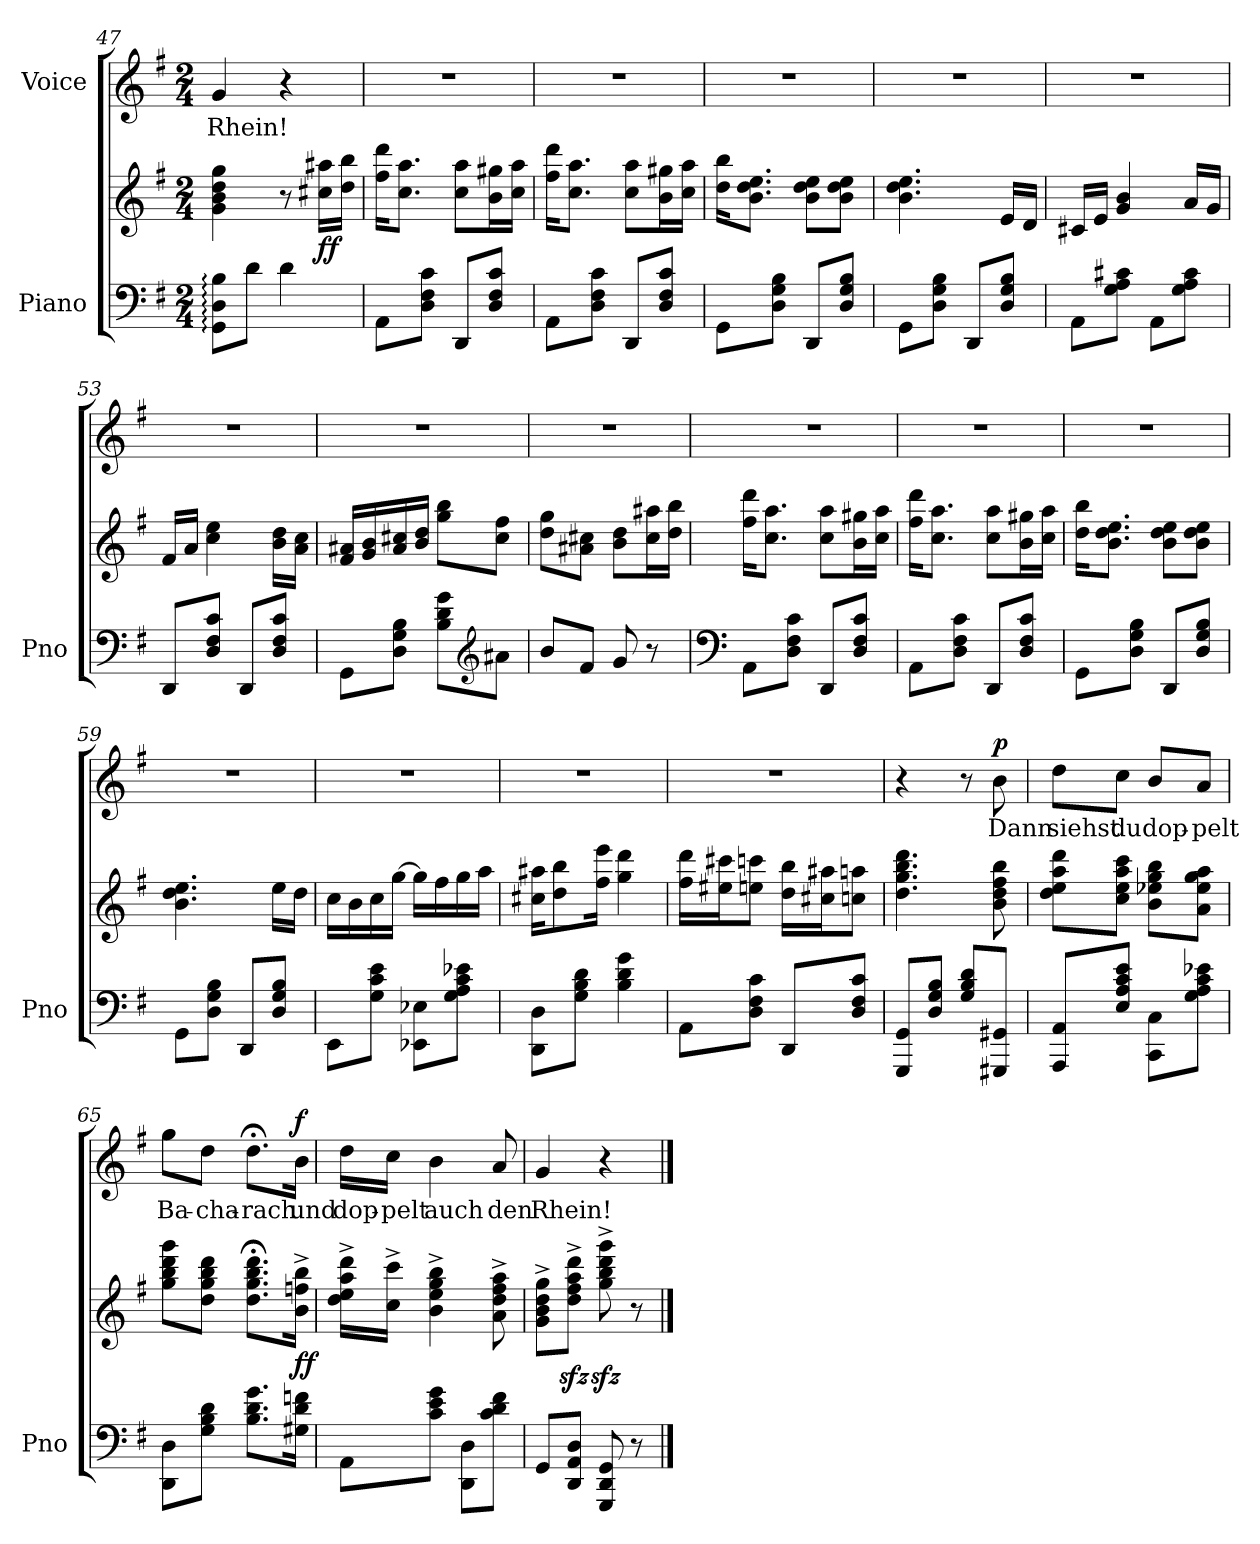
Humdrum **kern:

**kern	**kern	**dynam	**kern	**text	**dynam
*part2	*part2	*part2	*part1	*part1	*part1
*staff3	*staff2	*staff2/3	*staff1	*staff1	*staff1
*I"Piano	*	*	*I"Voice	*	*
*I'Pno	*	*	*	*	*
*clefF4	*clefG2	*	*clefG2	*	*
*k[f#]	*k[f#]	*	*k[f#]	*	*
*M2/4	*M2/4	*	*M2/4	*	*
=47	=47	=47	=47	=47	=47
!	!	!	!	!LO:LY:b	!
8GG\: 8D\: 8B\:L	4g\ 4b\ 4dd\ 4gg\	.	4g/	Rhein!	.
8d\J	.	.	.	.	.
4d\	8r	.	4r	.	.
!	!	!LO:DY:b	!	!	!
.	16cc#X\ 16aa#X\LL	ff	.	.	.
.	16dd\ 16bb\JJ	.	.	.	.
=48	=48	=48	=48	=48	=48
8AA\L	16ff#\ 16ddd\KL	.	2r	.	.
.	8.cc\ 8.aa\J	.	.	.	.
8D\ 8F#\ 8c\J	.	.	.	.	.
8DD/L	8cc\ 8aa\L	.	.	.	.
8D/ 8F#/ 8c/J	16b\ 16gg#X\L	.	.	.	.
.	16cc\ 16aa\JJ	.	.	.	.
=49	=49	=49	=49	=49	=49
8AA\L	16ff#\ 16ddd\KL	.	2r	.	.
.	8.cc\ 8.aa\J	.	.	.	.
8D\ 8F#\ 8c\J	.	.	.	.	.
8DD/L	8cc\ 8aa\L	.	.	.	.
8D/ 8F#/ 8c/J	16b\ 16gg#X\L	.	.	.	.
.	16cc\ 16aa\JJ	.	.	.	.
=50	=50	=50	=50	=50	=50
8GG\L	16dd\ 16bb\KL	.	2r	.	.
.	8.b\ 8.dd\ 8.ee\J	.	.	.	.
8D\ 8G\ 8B\J	.	.	.	.	.
8DD/L	8b\ 8dd\ 8ee\L	.	.	.	.
8D/ 8G/ 8B/J	8b\ 8dd\ 8ee\J	.	.	.	.
=51	=51	=51	=51	=51	=51
8GG\L	4.b\ 4.dd\ 4.ee\	.	2r	.	.
8D\ 8G\ 8B\J	.	.	.	.	.
8DD/L	.	.	.	.	.
8D/ 8G/ 8B/J	16e/LL	.	.	.	.
.	16d/JJ	.	.	.	.
=52	=52	=52	=52	=52	=52
8AA\L	16c#X/LL	.	2r	.	.
.	16e/JJ	.	.	.	.
8G\ 8A\ 8c#X\J	4g/ 4b/	.	.	.	.
8AA\L	.	.	.	.	.
8G\ 8A\ 8c#\J	16a/LL	.	.	.	.
.	16g/JJ	.	.	.	.
=53	=53	=53	=53	=53	=53
8DD/L	16f#/LL	.	2r	.	.
.	16a/JJ	.	.	.	.
8D/ 8F#/ 8c/J	4cc\ 4ee\	.	.	.	.
8DD/L	.	.	.	.	.
8D/ 8F#/ 8c/J	16b\ 16dd\LL	.	.	.	.
.	16a\ 16cc\JJ	.	.	.	.
=54	=54	=54	=54	=54	=54
8GG\L	16f#/ 16a#X/LL	.	2r	.	.
.	16g/ 16b/	.	.	.	.
8D\ 8G\ 8B\J	16a#/ 16cc#X/	.	.	.	.
.	16b/ 16dd/JJ	.	.	.	.
8B\ 8d\ 8g\L	8gg\ 8bb\L	.	.	.	.
*clefG2	*	*	*	*	*
8a#X\J	8cc#\ 8ff#\J	.	.	.	.
=55	=55	=55	=55	=55	=55
8b/L	8dd\ 8gg\L	.	2r	.	.
8f#/J	8a#X\ 8cc#X\J	.	.	.	.
8g/	8b\ 8dd\L	.	.	.	.
8r	16cc#\ 16aa#X\L	.	.	.	.
.	16dd\ 16bb\JJ	.	.	.	.
=56	=56	=56	=56	=56	=56
*clefF4	*	*	*	*	*
8AA\L	16ff#\ 16ddd\KL	.	2r	.	.
.	8.cc\ 8.aa\J	.	.	.	.
8D\ 8F#\ 8c\J	.	.	.	.	.
8DD/L	8cc\ 8aa\L	.	.	.	.
8D/ 8F#/ 8c/J	16b\ 16gg#X\L	.	.	.	.
.	16cc\ 16aa\JJ	.	.	.	.
=57	=57	=57	=57	=57	=57
8AA\L	16ff#\ 16ddd\KL	.	2r	.	.
.	8.cc\ 8.aa\J	.	.	.	.
8D\ 8F#\ 8c\J	.	.	.	.	.
8DD/L	8cc\ 8aa\L	.	.	.	.
8D/ 8F#/ 8c/J	16b\ 16gg#X\L	.	.	.	.
.	16cc\ 16aa\JJ	.	.	.	.
=58	=58	=58	=58	=58	=58
8GG\L	16dd\ 16bb\KL	.	2r	.	.
.	8.b\ 8.dd\ 8.ee\J	.	.	.	.
8D\ 8G\ 8B\J	.	.	.	.	.
8DD/L	8b\ 8dd\ 8ee\L	.	.	.	.
8D/ 8G/ 8B/J	8b\ 8dd\ 8ee\J	.	.	.	.
=59	=59	=59	=59	=59	=59
8GG\L	4.b\ 4.dd\ 4.ee\	.	2r	.	.
8D\ 8G\ 8B\J	.	.	.	.	.
8DD/L	.	.	.	.	.
8D/ 8G/ 8B/J	16ee\LL	.	.	.	.
.	16dd\JJ	.	.	.	.
=60	=60	=60	=60	=60	=60
8EE\L	16cc\LL	.	2r	.	.
.	16b\	.	.	.	.
8G\ 8c\ 8e\J	16cc\	.	.	.	.
.	[16gg\JJ	.	.	.	.
8EE-X\ 8E-X\L	16gg\LL]	.	.	.	.
.	16ff#\	.	.	.	.
8G\ 8A\ 8c\ 8e-X\J	16gg\	.	.	.	.
.	16aa\JJ	.	.	.	.
=61	=61	=61	=61	=61	=61
8DD\ 8D\L	16cc#X\ 16aa#X\KL	.	2r	.	.
.	8dd\ 8bb\	.	.	.	.
8G\ 8B\ 8d\J	.	.	.	.	.
.	16ff#\ 16eee\Jk	.	.	.	.
4B\ 4d\ 4g\	4gg\ 4ddd\	.	.	.	.
=62	=62	=62	=62	=62	=62
8AA\L	16ff#\ 16ddd\LL	.	2r	.	.
.	16ee#X\ 16ccc#X\J	.	.	.	.
8D\ 8F#\ 8c\J	8een\ 8cccn\J	.	.	.	.
8DD/L	16dd\ 16bb\LL	.	.	.	.
.	16cc#X\ 16aa#X\J	.	.	.	.
8D/ 8F#/ 8c/J	8ccn\ 8aan\J	.	.	.	.
=63	=63	=63	=63	=63	=63
8GGG/ 8GG/L	4.dd\ 4.gg\ 4.bb\ 4.ddd\	.	4r	.	.
8D/ 8G/ 8B/J	.	.	.	.	.
8G/ 8B/ 8d/L	.	.	8r	.	.
!	!	!	!	!LO:LY:b	!LO:DY:b
8GGG#X/ 8GG#X/J	8b\ 8dd\ 8ff#\ 8bb\	.	8b\	Dann	p
=64	=64	=64	=64	=64	=64
!	!	!	!	!LO:LY:b	!
8AAA/ 8AA/L	8dd\ 8ee\ 8aa\ 8ddd\L	.	8dd\L	siehst	.
!	!	!	!	!LO:LY:b	!
8E/ 8A/ 8c/ 8e/J	8cc\ 8ee\ 8aa\ 8ccc\J	.	8cc\J	du	.
!	!	!	!	!LO:LY:b	!
8CC\ 8C\L	8b\ 8ee-X\ 8gg\ 8bb\L	.	8b/L	dop-	.
!	!	!	!	!LO:LY:b	!
8G\ 8A\ 8c\ 8e-X\J	8a\ 8ee-\ 8gg\ 8aa\J	.	8a/J	-pelt	.
=65	=65	=65	=65	=65	=65
!	!	!	!	!LO:LY:b	!
8DD\ 8D\L	8gg\ 8bb\ 8ddd\ 8ggg\L	.	8gg\L	Ba-	.
!	!	!	!	!LO:LY:b	!
8G\ 8B\ 8d\J	8dd\ 8gg\ 8bb\ 8ddd\J	.	8dd\J	-cha-	.
!	!	!	!	!LO:LY:b	!
8.B\ 8.d\ 8.g\L	8.dd\;< 8.gg\;< 8.bb\;< 8.ddd\;<L	.	8.dd;<\L	-rach	.
!	!	!LO:DY:b	!	!LO:LY:b	!LO:DY:b
16G#X\ 16d\ 16fn\Jk	16b\^ 16ffn\^ 16bb\^Jk	ff	16b\Jk	und	f
=66	=66	=66	=66	=66	=66
!	!	!	!	!LO:LY:b	!
8AA\L	16dd\^ 16ee\^ 16aa\^ 16ddd\^LL	.	16dd\LL	dop-	.
!	!	!	!	!LO:LY:b	!
.	16cc\^ 16ccc\^JJ	.	16cc\JJ	-pelt	.
!	!	!	!	!LO:LY:b	!
8c\ 8e\ 8g\J	4b\^ 4ee\^ 4gg\^ 4bb\^	.	4b\	auch	.
8DD\ 8D\L	.	.	.	.	.
!	!	!	!	!LO:LY:b	!
8c\ 8d\ 8f#\J	8a\^ 8dd\^ 8ff#\^ 8aa\^	.	8a/	den	.
=67	=67	=67	=67	=67	=67
!	!	!	!	!LO:LY:b	!
8GG/L	8g\^ 8b\^ 8dd\^ 8gg\^L	.	4g/	Rhein!	.
8DD/ 8AA/ 8D/J	8dd\zz<^ 8ff#\zz<^ 8aa\zz<^ 8ddd\zz<^J	.	.	.	.
8GGG/ 8DD/ 8GG/	8gg\zz<^ 8bb\zz<^ 8ddd\zz<^ 8ggg\zz<^	.	4r	.	.
8r	8r	.	.	.	.
==	==	==	==	==	==
*-	*-	*-	*-	*-	*-
